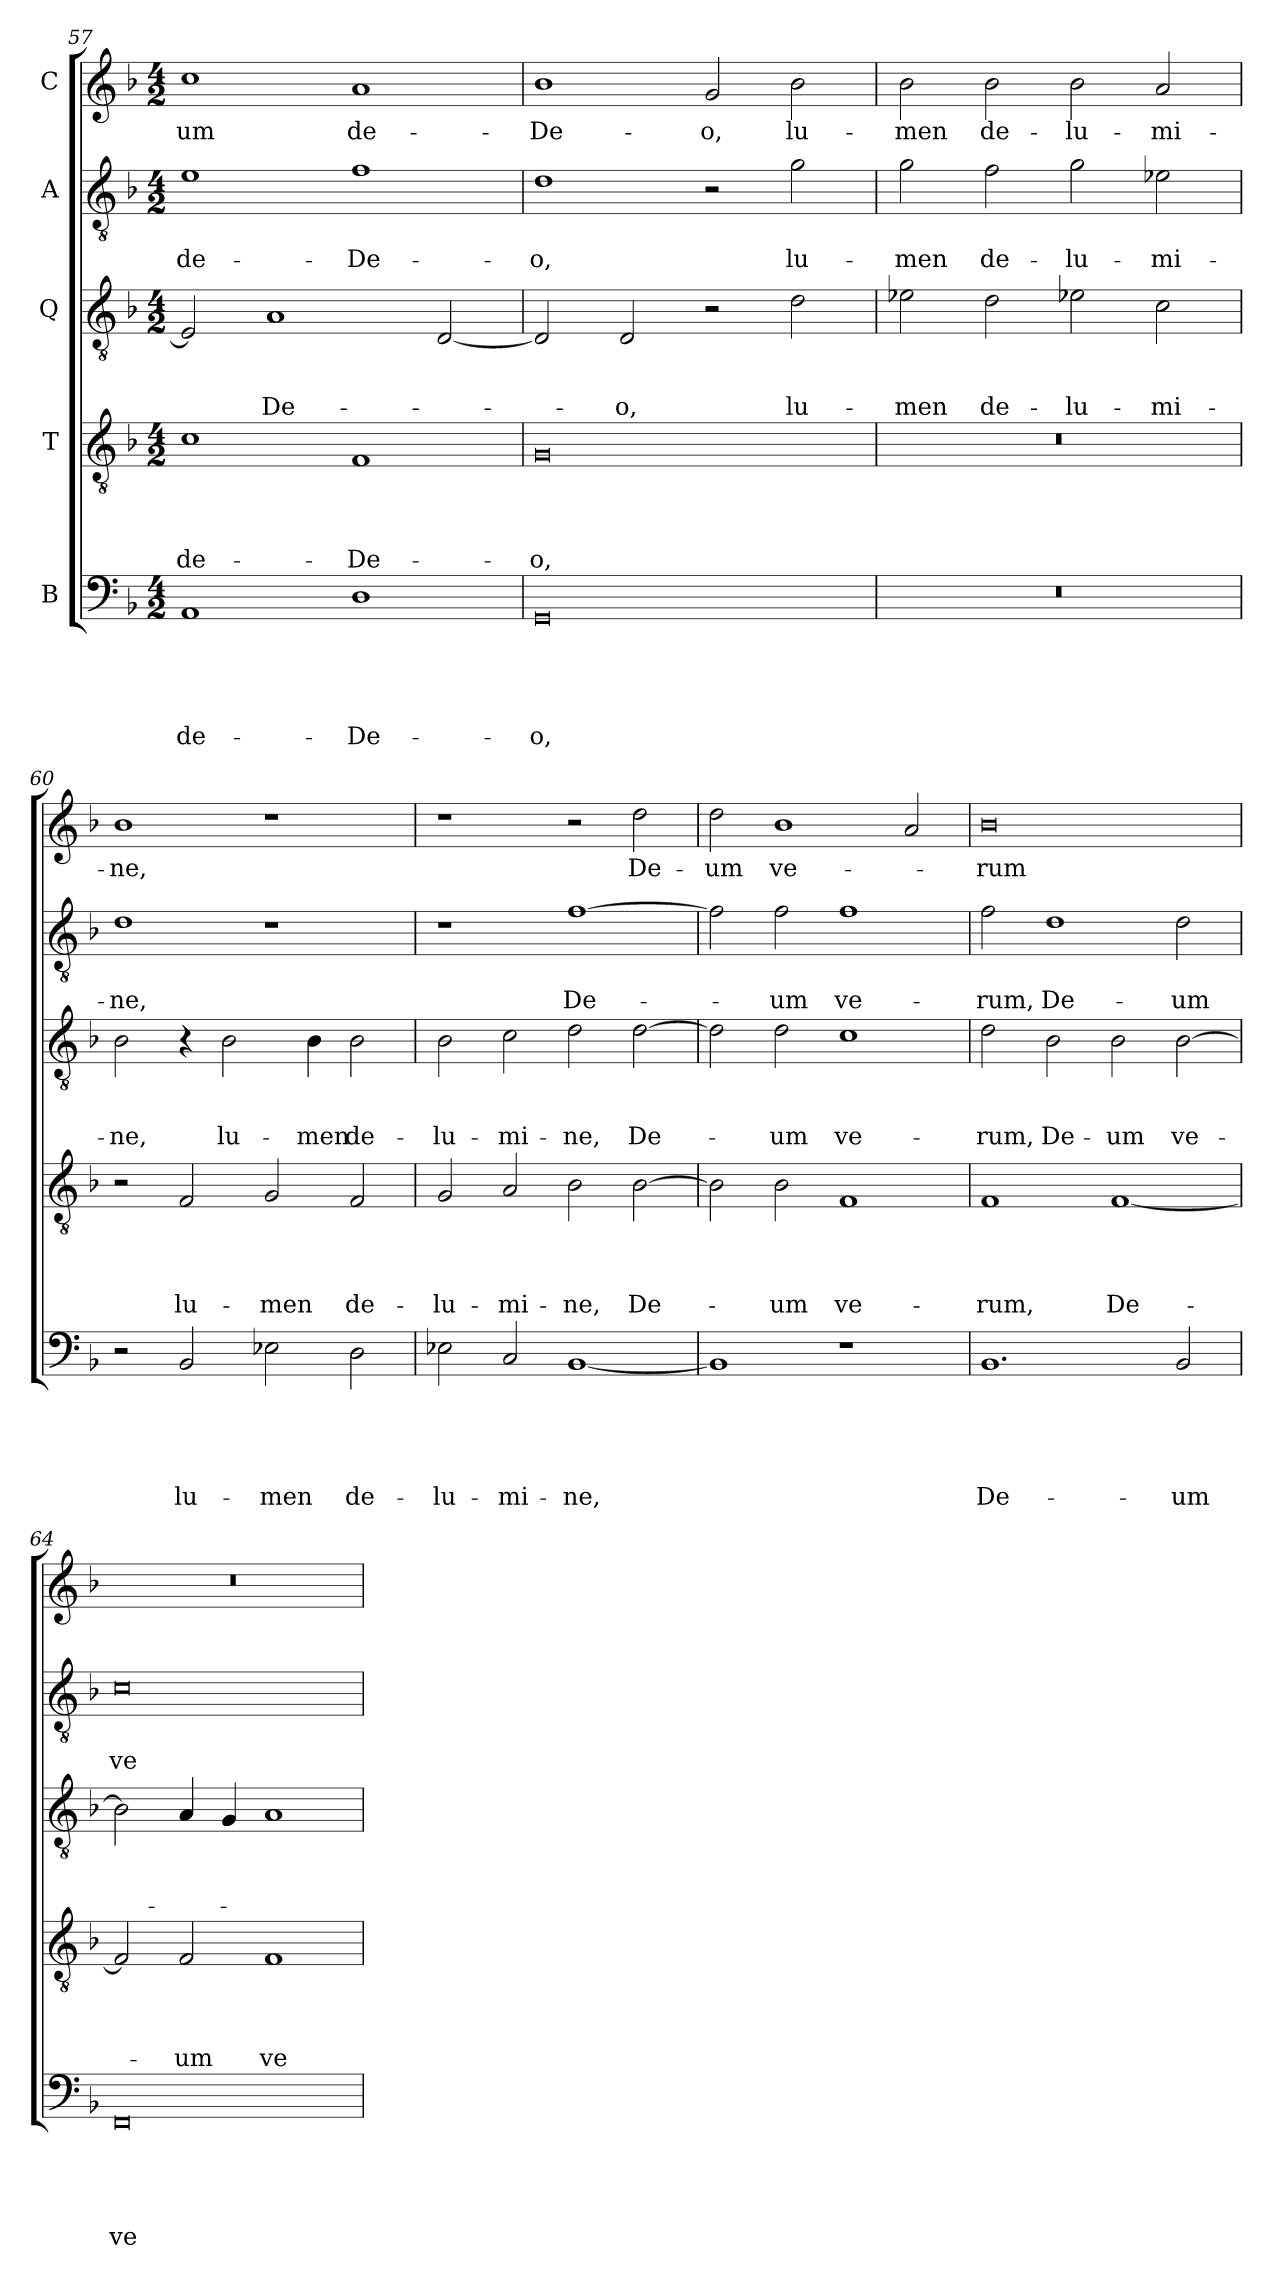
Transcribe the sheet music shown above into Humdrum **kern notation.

**kern	**text	**text	**text	**text	**text	**kern	**text	**text	**text	**text	**kern	**text	**text	**text	**kern	**text	**text	**kern	**text
*part5	*part5	*part5	*part5	*part5	*part5	*part4	*part4	*part4	*part4	*part4	*part3	*part3	*part3	*part3	*part2	*part2	*part2	*part1	*part1
*staff5	*staff5	*staff5	*staff5	*staff5	*staff5	*staff4	*staff4	*staff4	*staff4	*staff4	*staff3	*staff3	*staff3	*staff3	*staff2	*staff2	*staff2	*staff1	*staff1
*I"B	*	*	*	*	*	*I"T	*	*	*	*	*I"Q	*	*	*	*I"A	*	*	*I"C	*
*clefF4	*	*	*	*	*	*clefGv2	*	*	*	*	*clefGv2	*	*	*	*clefGv2	*	*	*clefG2	*
*k[b-]	*	*	*	*	*	*k[b-]	*	*	*	*	*k[b-]	*	*	*	*k[b-]	*	*	*k[b-]	*
*M4/2	*	*	*	*	*	*M4/2	*	*	*	*	*M4/2	*	*	*	*M4/2	*	*	*M4/2	*
=57	=57	=57	=57	=57	=57	=57	=57	=57	=57	=57	=57	=57	=57	=57	=57	=57	=57	=57	=57
1AA/	.	.	.	.	de-	1c\	.	.	.	de-	2E/]	.	.	.	1e\	.	de-	1cc\	-um
.	.	.	.	.	.	.	.	.	.	.	1A/	.	.	De-	.	.	.	.	.
1D\	.	.	.	.	De-	1F/	.	.	.	De-	.	.	.	.	1f\	.	De-	1a/	de-
.	.	.	.	.	.	.	.	.	.	.	[2D/	.	.	.	.	.	.	.	.
=58	=58	=58	=58	=58	=58	=58	=58	=58	=58	=58	=58	=58	=58	=58	=58	=58	=58	=58	=58
0GG/	.	.	.	.	-o,	0G/	.	.	.	-o,	2D/]	.	.	.	1d\	.	-o,	1b-\	De-
.	.	.	.	.	.	.	.	.	.	.	2D/	.	.	-o,	.	.	.	.	.
.	.	.	.	.	.	.	.	.	.	.	2r	.	.	.	2r	.	.	2g/	-o,
.	.	.	.	.	.	.	.	.	.	.	2d\	.	.	lu-	2g\	.	lu-	2b-\	lu-
=59	=59	=59	=59	=59	=59	=59	=59	=59	=59	=59	=59	=59	=59	=59	=59	=59	=59	=59	=59
0r	.	.	.	.	.	0r	.	.	.	.	2e-X\	.	.	-men	2g\	.	-men	2b-\	-men
.	.	.	.	.	.	.	.	.	.	.	2d\	.	.	de-	2f\	.	de-	2b-\	de-
.	.	.	.	.	.	.	.	.	.	.	2e-X\	.	.	lu-	2g\	.	lu-	2b-\	lu-
.	.	.	.	.	.	.	.	.	.	.	2c\	.	.	-mi-	2e-X\	.	-mi-	2a/	-mi-
=60	=60	=60	=60	=60	=60	=60	=60	=60	=60	=60	=60	=60	=60	=60	=60	=60	=60	=60	=60
2r	.	.	.	.	.	2r	.	.	.	.	2B-\	.	.	-ne,	1d\	.	-ne,	1b-\	-ne,
2BB-/	.	.	.	.	lu-	2F/	.	.	.	lu-	4r	.	.	.	.	.	.	.	.
.	.	.	.	.	.	.	.	.	.	.	2B-\	.	.	lu-	.	.	.	.	.
2E-X\	.	.	.	.	-men	2G/	.	.	.	-men	.	.	.	.	1r	.	.	1r	.
.	.	.	.	.	.	.	.	.	.	.	4B-\	.	.	-men	.	.	.	.	.
2D\	.	.	.	.	de-	2F/	.	.	.	de-	2B-\	.	.	de-	.	.	.	.	.
=61	=61	=61	=61	=61	=61	=61	=61	=61	=61	=61	=61	=61	=61	=61	=61	=61	=61	=61	=61
2E-X\	.	.	.	.	lu-	2G/	.	.	.	lu-	2B-\	.	.	lu-	1r	.	.	1r	.
2C/	.	.	.	.	-mi-	2A/	.	.	.	-mi-	2c\	.	.	-mi-	.	.	.	.	.
[1BB-/	.	.	.	.	-ne,	2B-\	.	.	.	-ne,	2d\	.	.	-ne,	[1f\	.	De-	2r	.
.	.	.	.	.	.	[2B-\	.	.	.	De-	[2d\	.	.	De-	.	.	.	2dd\	De-
=62	=62	=62	=62	=62	=62	=62	=62	=62	=62	=62	=62	=62	=62	=62	=62	=62	=62	=62	=62
1BB-/]	.	.	.	.	.	2B-\]	.	.	.	.	2d\]	.	.	.	2f\]	.	.	2dd\	-um
.	.	.	.	.	.	2B-\	.	.	.	-um	2d\	.	.	-um	2f\	.	-um	1b-\	ve-
1r	.	.	.	.	.	1F/	.	.	.	ve-	1c\	.	.	ve-	1f\	.	ve-	.	.
.	.	.	.	.	.	.	.	.	.	.	.	.	.	.	.	.	.	2a/	.
=63	=63	=63	=63	=63	=63	=63	=63	=63	=63	=63	=63	=63	=63	=63	=63	=63	=63	=63	=63
1.BB-/	.	.	.	.	De-	1F/	.	.	.	-rum,	2d\	.	.	-rum,	2f\	.	-rum,	0b-\	-rum
.	.	.	.	.	.	.	.	.	.	.	2B-\	.	.	De-	1d\	.	De-	.	.
.	.	.	.	.	.	[1F/	.	.	.	De-	2B-\	.	.	-um	.	.	.	.	.
2BB-/	.	.	.	.	-um	.	.	.	.	.	[2B-\	.	.	ve-	2d\	.	-um	.	.
=64	=64	=64	=64	=64	=64	=64	=64	=64	=64	=64	=64	=64	=64	=64	=64	=64	=64	=64	=64
0FF/	.	.	.	.	ve-	2F/]	.	.	.	.	2B-\]	.	.	.	0c\	.	ve-	0r	.
.	.	.	.	.	.	2F/	.	.	.	-um	4A/	.	.	.	.	.	.	.	.
.	.	.	.	.	.	.	.	.	.	.	4G/	.	.	.	.	.	.	.	.
.	.	.	.	.	.	1F/	.	.	.	ve-	1A/	.	.	.	.	.	.	.	.
=	=	=	=	=	=	=	=	=	=	=	=	=	=	=	=	=	=	=	=
*-	*-	*-	*-	*-	*-	*-	*-	*-	*-	*-	*-	*-	*-	*-	*-	*-	*-	*-	*-
